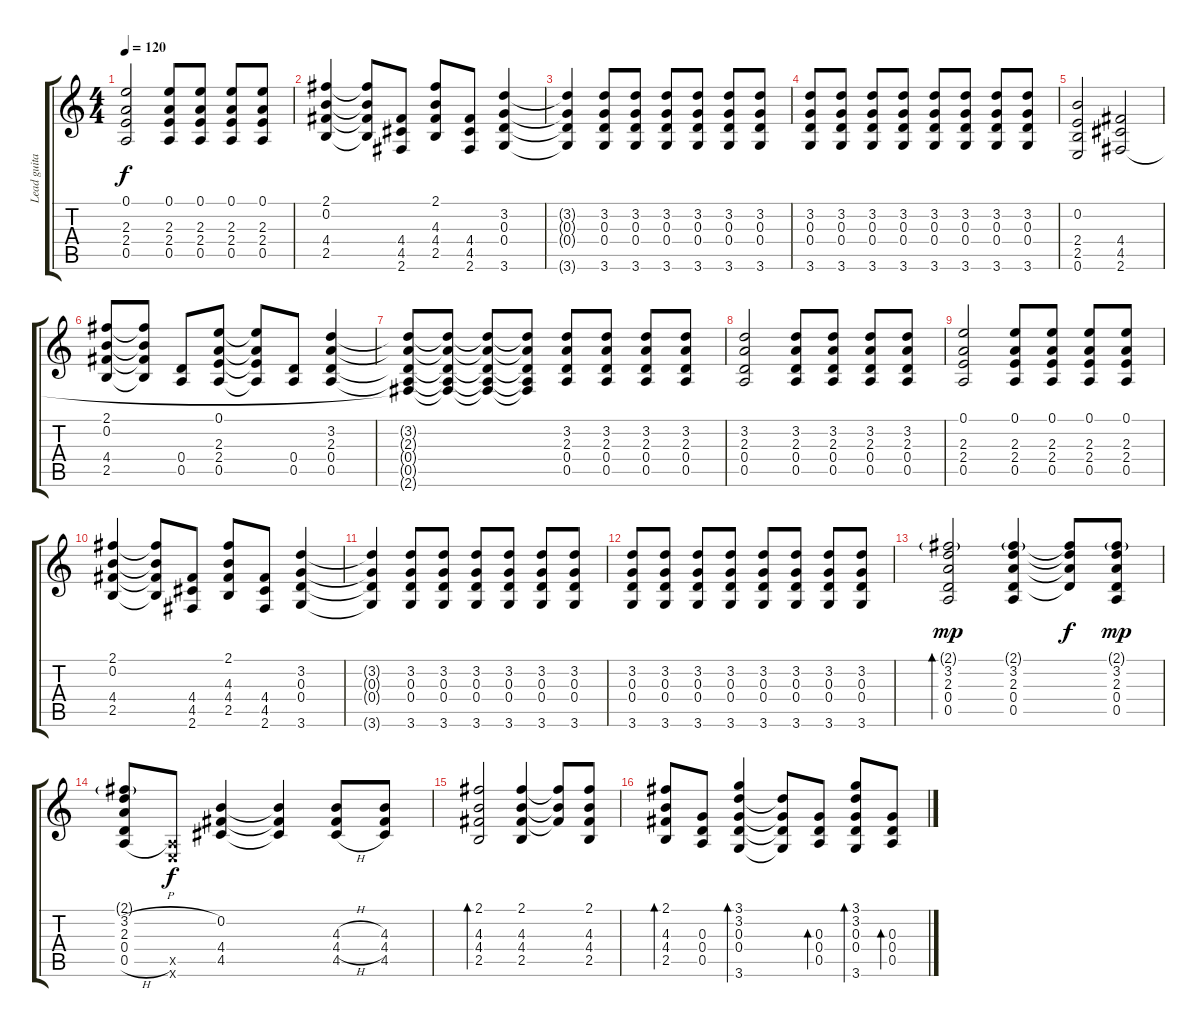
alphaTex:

\track ("Lead guitar" "Lead guita") {instrument electricguitarjazz}
\staff {score tabs}
\tuning (E4 B3 G3 D3 A2 E2) {hide}
\ts (4 4)
\tempo 120
\clef g2
\ks c
(0.1 2.3 2.4 0.5).2{dy f} (0.1 2.3 2.4 0.5).8 (0.1 2.3 2.4 0.5).8 (0.1 2.3 2.4 0.5).8 (0.1 2.3 2.4 0.5).8 |
(2.1 0.2 4.4 2.5).4 (2.1{t} 0.2{t} 4.4{t} 2.5{t}).8 (4.4 4.5 2.6).8 (2.1 4.3 4.4 2.5).8 (4.4 4.5 2.6).8 (3.2 0.3 0.4 3.6).4 |
(3.2{t} 0.3{t} 0.4{t} 3.6{t}).4 (3.2 0.3 0.4 3.6).8 (3.2 0.3 0.4 3.6).8 (3.2 0.3 0.4 3.6).8 (3.2 0.3 0.4 3.6).8 (3.2 0.3 0.4 3.6).8 (3.2 0.3 0.4 3.6).8 |
(3.2 0.3 0.4 3.6).8 (3.2 0.3 0.4 3.6).8 (3.2 0.3 0.4 3.6).8 (3.2 0.3 0.4 3.6).8 (3.2 0.3 0.4 3.6).8 (3.2 0.3 0.4 3.6).8 (3.2 0.3 0.4 3.6).8 (3.2 0.3 0.4 3.6).8 |
(0.2 2.4 2.5 0.6).2 (4.4 4.5 2.6).2 |
(2.1 0.2 4.4 2.5).8 (2.1{t} 0.2{t} 4.4{t} 2.5{t}).8 (0.4 0.5).8 (0.1 2.3 2.4 0.5).8 (0.1{t} 2.3{t} 2.4{t} 0.5{t}).8 (0.4 0.5).8 (3.2 2.3 0.4 0.5).4 |
(3.2{t} 2.3{t} 0.4{t} 0.5{t} 2.6{t}).8 (3.2{t} 2.3{t} 0.4{t} 0.5{t} 2.6{t}).8 (3.2{t} 2.3{t} 0.4{t} 0.5{t} 2.6{t}).8 (3.2{t} 2.3{t} 0.4{t} 0.5{t} 2.6{t}).8 (3.2 2.3 0.4 0.5).8 (3.2 2.3 0.4 0.5).8 (3.2 2.3 0.4 0.5).8 (3.2 2.3 0.4 0.5).8 |
(3.2 2.3 0.4 0.5).2 (3.2 2.3 0.4 0.5).8 (3.2 2.3 0.4 0.5).8 (3.2 2.3 0.4 0.5).8 (3.2 2.3 0.4 0.5).8 |
(0.1 2.3 2.4 0.5).2 (0.1 2.3 2.4 0.5).8 (0.1 2.3 2.4 0.5).8 (0.1 2.3 2.4 0.5).8 (0.1 2.3 2.4 0.5).8 |
(2.1 0.2 4.4 2.5).4 (2.1{t} 0.2{t} 4.4{t} 2.5{t}).8 (4.4 4.5 2.6).8 (2.1 4.3 4.4 2.5).8 (4.4 4.5 2.6).8 (3.2 0.3 0.4 3.6).4 |
(3.2{t} 0.3{t} 0.4{t} 3.6{t}).4 (3.2 0.3 0.4 3.6).8 (3.2 0.3 0.4 3.6).8 (3.2 0.3 0.4 3.6).8 (3.2 0.3 0.4 3.6).8 (3.2 0.3 0.4 3.6).8 (3.2 0.3 0.4 3.6).8 |
(3.2 0.3 0.4 3.6).8 (3.2 0.3 0.4 3.6).8 (3.2 0.3 0.4 3.6).8 (3.2 0.3 0.4 3.6).8 (3.2 0.3 0.4 3.6).8 (3.2 0.3 0.4 3.6).8 (3.2 0.3 0.4 3.6).8 (3.2 0.3 0.4 3.6).8 |
(2.1{g} 3.2 2.3 0.4 0.5).2{bd 60 dy mp instrument electricguitarjazz} (2.1{g} 3.2 2.3 0.4 0.5).4 (2.1{t} 3.2{t} 2.3{t} 0.4{t}).8{dy f} (2.1{g} 3.2 2.3 0.4 0.5).8{dy mp} |
(2.1{g} 3.2{h} 2.3 0.4 0.5{h}).8 (0.5{x} 0.6{x}).8{dy f} (0.2 4.4 4.5).4 (0.2{t} 4.4{t} 4.5{t}).4 (4.3{h} 4.4{h} 4.5{h}).8 (4.3 4.4 4.5).8 |
(2.1 4.3 4.4 2.5).2{bd 60} (2.1 4.3 4.4 2.5).4 (2.1{t} 4.3{t} 4.4{t}).8 (2.1 4.3 4.4 2.5).8 |
(2.1 4.3 4.4 2.5).8{bd 60} (0.3 0.4 0.5).8 (3.1 3.2 0.3 0.4 3.6).4{bd 60} (3.2{t} 0.3{t} 0.4{t} 3.6{t}).8 (0.3 0.4 0.5).8{bd 60} (3.1 3.2 0.3 0.4 3.6).8{bd 60} (0.3 0.4 0.5).8{bd 60}
